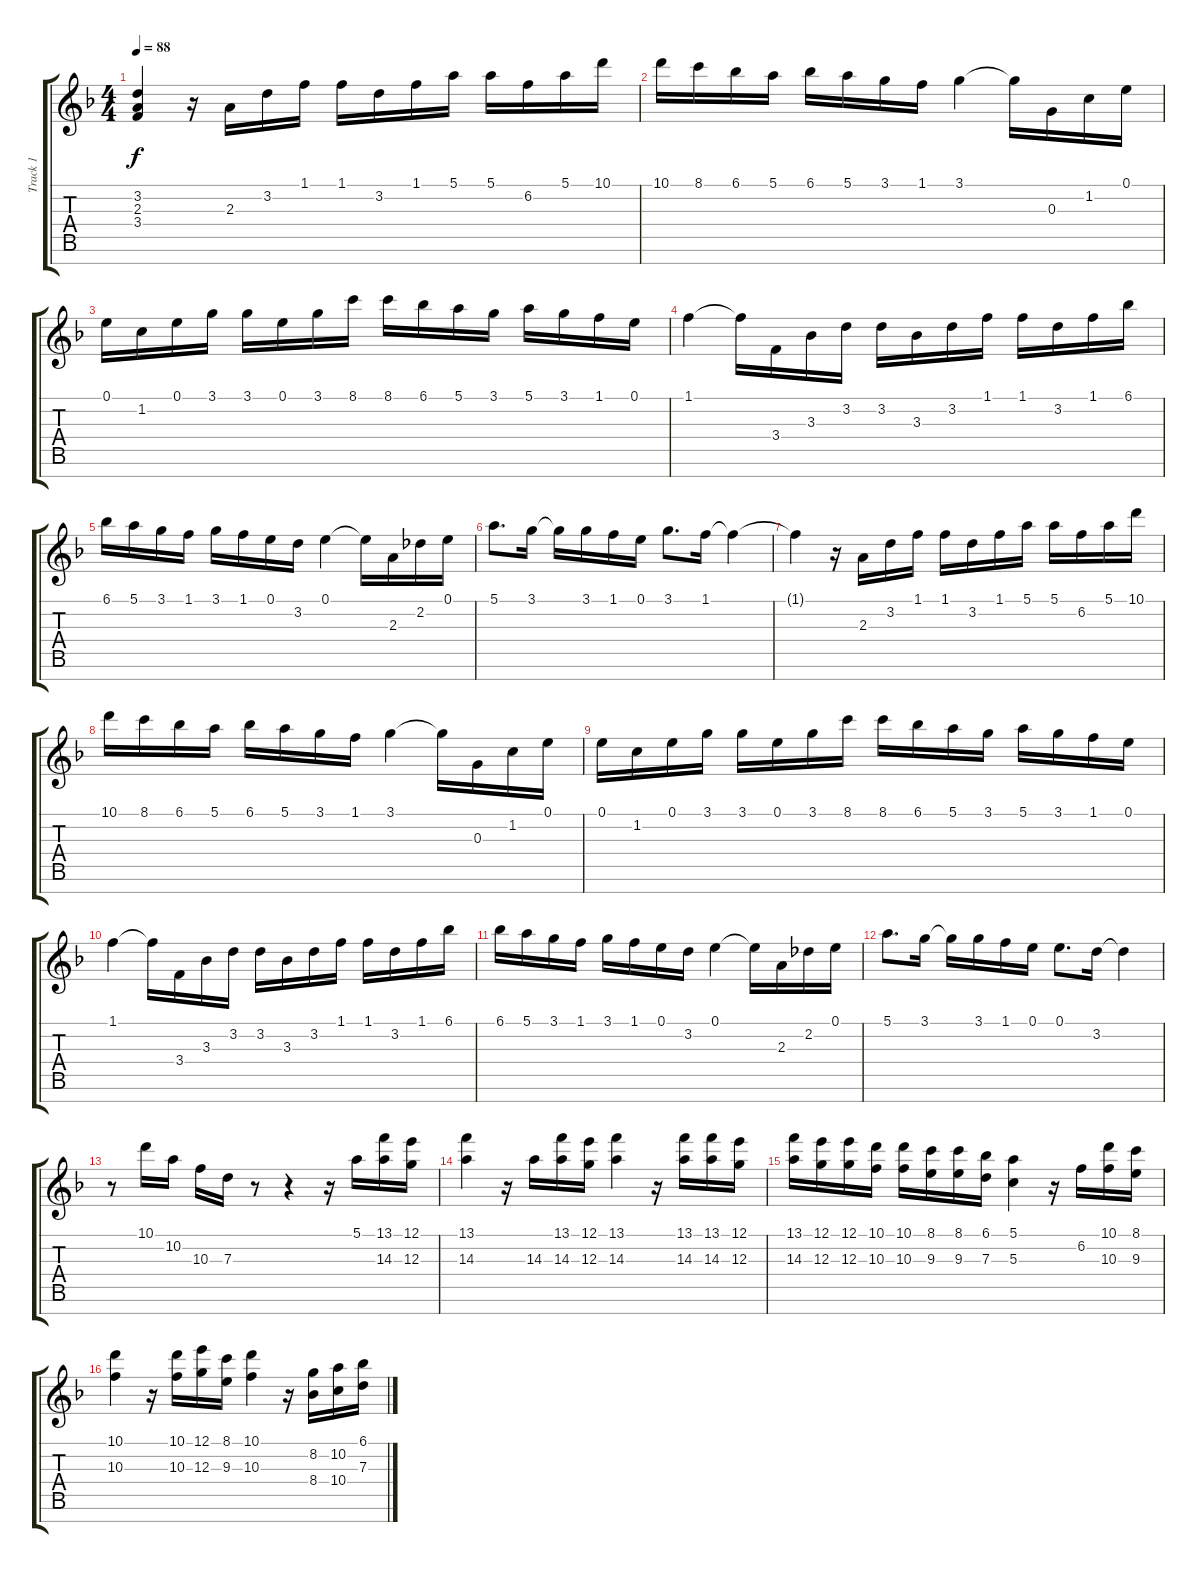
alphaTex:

\track ("Track 1" "Track 1") {instrument acousticguitarnylon}
\staff {score tabs}
\tuning (E4 B3 G3 D3 A2 E2 B1) {hide}
\ts (4 4)
\tempo 88
\clef g2
\ks dminor
(3.2{t} 2.3{t} 3.4{t}).4{dy f} r.16 2.3.16 3.2.16 1.1.16 1.1.16 3.2.16 1.1.16 5.1.16 5.1.16 6.2.16 5.1.16 10.1.16 |
10.1.16 8.1.16 6.1.16 5.1.16 6.1.16 5.1.16 3.1.16 1.1.16 3.1.4 3.1{t}.16 0.3.16 1.2.16 0.1.16 |
0.1.16 1.2.16 0.1.16 3.1.16 3.1.16 0.1.16 3.1.16 8.1.16 8.1.16 6.1.16 5.1.16 3.1.16 5.1.16 3.1.16 1.1.16 0.1.16 |
1.1.4 1.1{t}.16 3.4.16 3.3.16 3.2.16 3.2.16 3.3.16 3.2.16 1.1.16 1.1.16 3.2.16 1.1.16 6.1.16 |
6.1.16 5.1.16 3.1.16 1.1.16 3.1.16 1.1.16 0.1.16 3.2.16 0.1.4 0.1{t}.16 2.3.16 2.2.16 0.1.16 |
5.1.8{d} 3.1.16 3.1{t}.16 3.1.16 1.1.16 0.1.16 3.1.8{d} 1.1.16 1.1{t}.4 |
1.1{t}.4 r.16 2.3.16 3.2.16 1.1.16 1.1.16 3.2.16 1.1.16 5.1.16 5.1.16 6.2.16 5.1.16 10.1.16 |
10.1.16 8.1.16 6.1.16 5.1.16 6.1.16 5.1.16 3.1.16 1.1.16 3.1.4 3.1{t}.16 0.3.16 1.2.16 0.1.16 |
0.1.16 1.2.16 0.1.16 3.1.16 3.1.16 0.1.16 3.1.16 8.1.16 8.1.16 6.1.16 5.1.16 3.1.16 5.1.16 3.1.16 1.1.16 0.1.16 |
1.1.4 1.1{t}.16 3.4.16 3.3.16 3.2.16 3.2.16 3.3.16 3.2.16 1.1.16 1.1.16 3.2.16 1.1.16 6.1.16 |
6.1.16 5.1.16 3.1.16 1.1.16 3.1.16 1.1.16 0.1.16 3.2.16 0.1.4 0.1{t}.16 2.3.16 2.2.16 0.1.16 |
5.1.8{d} 3.1.16 3.1{t}.16 3.1.16 1.1.16 0.1.16 0.1.8{d} 3.2.16 3.2{t}.4 |
r.8 10.1.16 10.2.16 10.3.16 7.3.16 r.8 r.4 r.16 5.1.16 (13.1 14.3).16 (12.1 12.3).16 |
(13.1 14.3).4 r.16 14.3.16 (13.1 14.3).16 (12.1 12.3).16 (13.1 14.3).4 r.16 (13.1 14.3).16 (13.1 14.3).16 (12.1 12.3).16 |
(13.1 14.3).16 (12.1 12.3).16 (12.1 12.3).16 (10.1 10.3).16 (10.1 10.3).16 (8.1 9.3).16 (8.1 9.3).16 (6.1 7.3).16 (5.1 5.3).4 r.16 6.2.16 (10.1 10.3).16 (8.1 9.3).16 |
(10.1 10.3).4 r.16 (10.1 10.3).16 (12.1 12.3).16 (8.1 9.3).16 (10.1 10.3).4 r.16 (8.2 8.4).16 (10.2 10.4).16 (6.1 7.3).16
